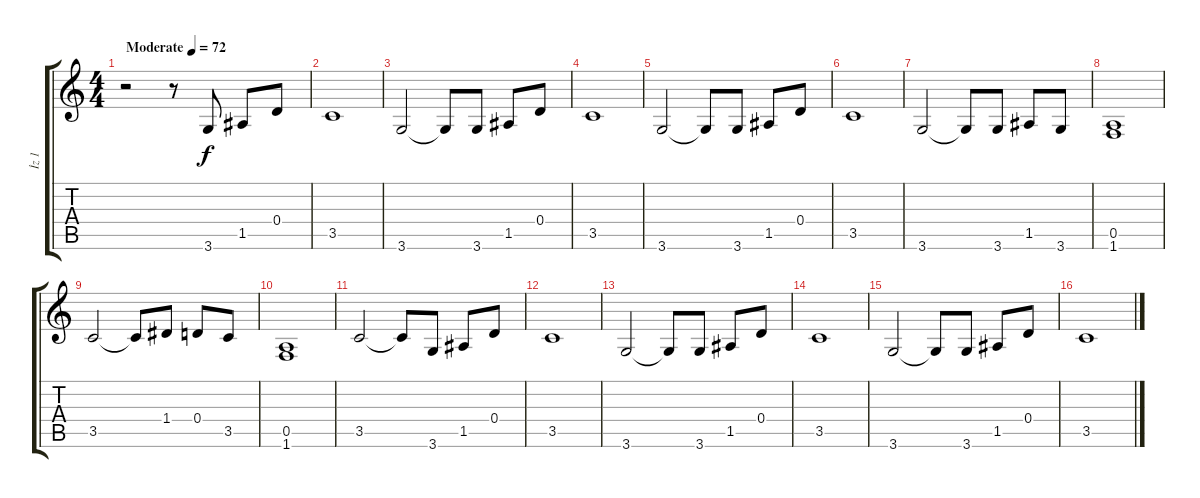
\track ("İz 1" "İz 1") {instrument electricguitarjazz}
\staff {score tabs}
\tuning (E4 B3 G3 D3 A2 E2) {hide}
\ts (4 4)
\tempo (72 "Moderate")
\clef g2
\ks c
r.2{dy f instrument electricguitarjazz} r.8 3.6.8 1.5.8 0.4.8 |
3.5.1 |
3.6.2 3.6{t}.8 3.6.8 1.5.8 0.4.8 |
3.5.1 |
3.6.2 3.6{t}.8 3.6.8 1.5.8 0.4.8 |
3.5.1 |
3.6.2 3.6{t}.8 3.6.8 1.5.8 3.6.8 |
(0.5 1.6).1 |
3.5.2 3.5{t}.8 1.4.8 0.4.8 3.5.8 |
(0.5 1.6).1 |
3.5.2 3.5{t}.8 3.6.8 1.5.8 0.4.8 |
3.5.1 |
3.6.2 3.6{t}.8 3.6.8 1.5.8 0.4.8 |
3.5.1 |
3.6.2 3.6{t}.8 3.6.8 1.5.8 0.4.8 |
3.5.1
